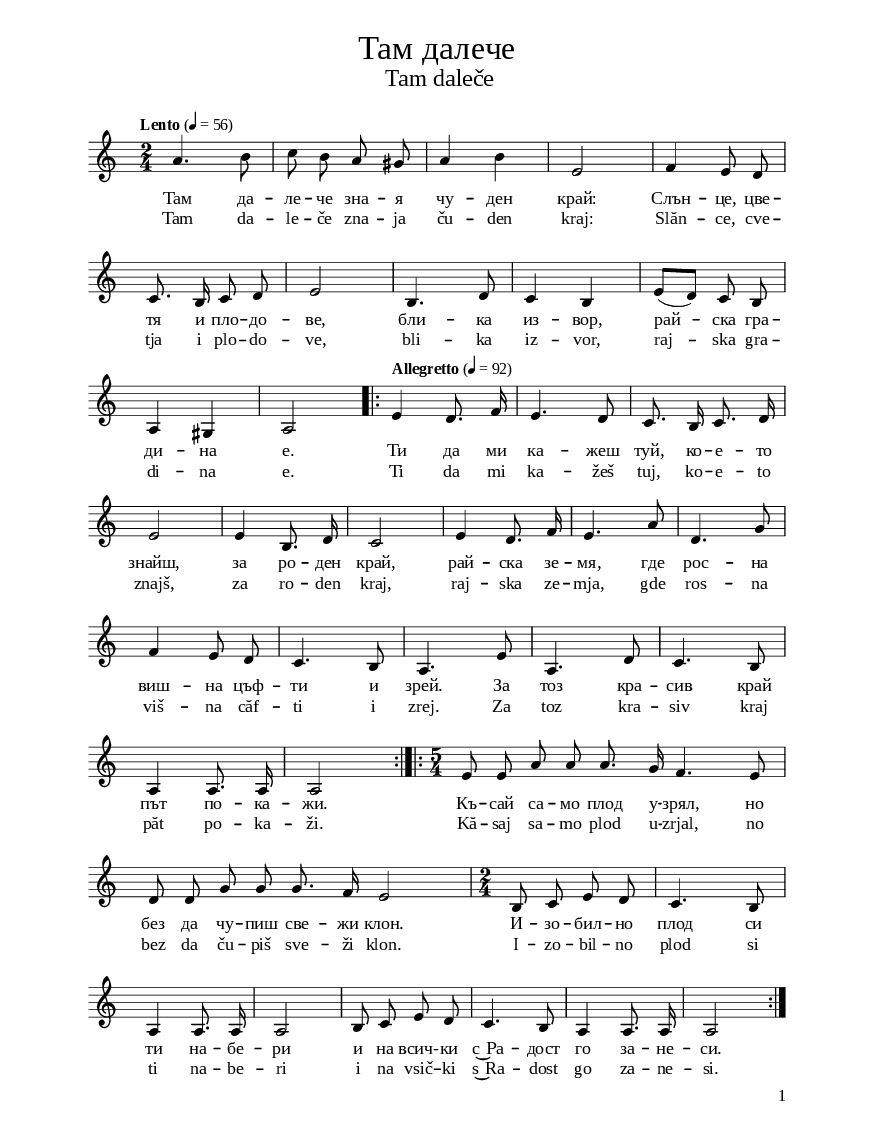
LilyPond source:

\version "2.24.1"

\include "include/globals.ily"

\bookpart {
  \label #'ref117
  \tocItem \markup "Там далече –  Tam daleče "
  \include "include/bookpart-paper.ily"
  \score {
    \include "include/score-layout.ily"

    \new Voice \absolute {
      \clef treble
      \key a \minor
      \time 2/4
      \tempoFunc "Lento" 4 "56"
      \autoBeamOff
      a'4. b'8 |  c''8 b'8 a'8 gis'8 | a'4 b'4 | e'2 |  f'4 e'8 d'8 \break |


      c'8. b16 c'8 d'8 | e'2 | b4. d'8 | c'4 b4 | e'8 ( [d'8] ) c'8 b8 \break |


      a4 gis4 | a2 \bar ".|:"
      | \tempoFunc "Allegretto" 4 "92" | e'4 d'8. f'16 | e'4. d'8 |c'8. b16 c'8. d'16 \break |

      e'2 | e'4 b8. d'16 | c'2 | e'4 d'8. f'16 | e'4. a'8 | d'4. g'8 \break |

      f'4 e'8 d'8 | c'4. b8 |   \key a \minor a4. e'8 | a4. d'8 | c'4. b8 \break |

      a4 a8. a16 | a2 \bar ":|.|:"
      | \time 5/4
      e'8 e'8 a'8 a'8 a'8. g'16 f'4. e'8 \break |

      d'8 d'8 g'8 g'8 g'8. f'16 e'2 | \time 2/4  b8 c'8 e'8 d'8 | c'4. b8 \break |

      a4 a8. a16 | a2 | b8 c'8 e'8 d'8 | c'4. b8 | a4 a8. a16 | a2 \bar ":|."
    }

    \addlyrics {
      Там   да  --  ле
      --  че   зна  --  я   чу  --  ден   край: Слън --  це,
      цве  --  тя   и   пло  --  до  --  ве,   бли  --  ка   из  --
      вор,   рай  --  ска   гра  --  ди  --  на   е.   Ти   да   ми   ка
      --  жеш   туй,   ко  --  е  --  то   знайш, за   ро  --  ден
      край,   рай  --  ска   зе  --  мя,   где   рос  --  на   виш  --
      на   цъф  --  ти   и   зрей.   За   тоз   кра  --  сив   край
      път   по  --  ка  --  жи.   Къ  --  сай   са  --  мо   плод   у  --
      зрял,   но   без   да   чу  --  пиш   све  --  жи   клон.   И  --
      зо  --  бил  --  но   плод   си   ти   на  --  бе  --  ри   и   на
      "всич-"  --  ки   с~Ра  --  дост   го   за  --  не  --  си.
    }

    \addlyrics {
      Tam   da  --  le
      --  če   zna  --  ja   ču  --  den   kraj: Slăn --  ce,
      cve  --  tja   i   plo  --  do  --  ve,   bli  --  ka   iz  --
      vor,   raj  --  ska   gra  --  di  --  na   e.   Ti   da   mi   ka
      --  žeš   tuj,   ko  --  e  --  to   znajš,  za   ro  --  den
      kraj,   raj  --  ska   ze  --  mja,   gde   ros  --  na   viš  --
      na   căf  --  ti   i   zrej.   Za   toz   kra  --  siv   kraj
      păt   po  --  ka  --  ži.   Kă  --  saj   sa  --  mo   plod   u  --
      zrjal,   no   bez   da   ču  --  piš   sve  --  ži   klon.   I  --
      zo  --  bil  --  no   plod   si   ti   na  --  be  --  ri   i   na
      vsič  --  ki   s~Ra  --  dost   go   za  --  ne  --  si.
    }

    \header {
      title = \titleFunc "Там далече" " Tam daleče"
    }

    \midi{}

  } % score

  \pageBreak


  % include foreign translation(s) of the song
  
\version "2.20.0"

\markup \fill-line { \fontsize #6 "Dort in der Ferne" }
\markup \null
\markup \null
\markup \fontsize #+2.5 {
  \hspace #10
  \override #'(baseline-skip . 2)

  \column {
    \line { " " }

    \line { " "Dort, in der Ferne, kenne ich ein wunderbares Land:  }

    \line { " "Sonne, Blumen und Früchte,  }

    \line { " "eine Quelle sprudelt, es ist ein Paradiesgarten.  }

    \line { " "Sag’ mir, was du weißt,  }

    \line { " "über die Heimat, paradiesische Erde,  }

    \line { " "wo der taubedeckt  Kirschbaum blüht und reift.  }

    \line { " "Zeig’ mir den Weg in dieses schöne Land.  }

    \line { " "Pflücke nur die reife Frucht,  }

    \line { " "ohne die jungen Triebe zu brechen.  }

    \line { " "Pflücke dir reichlich Früchte  }

    \line { " "und bringe sie allen mit Freude!  }

  }
}




} % bookpart
